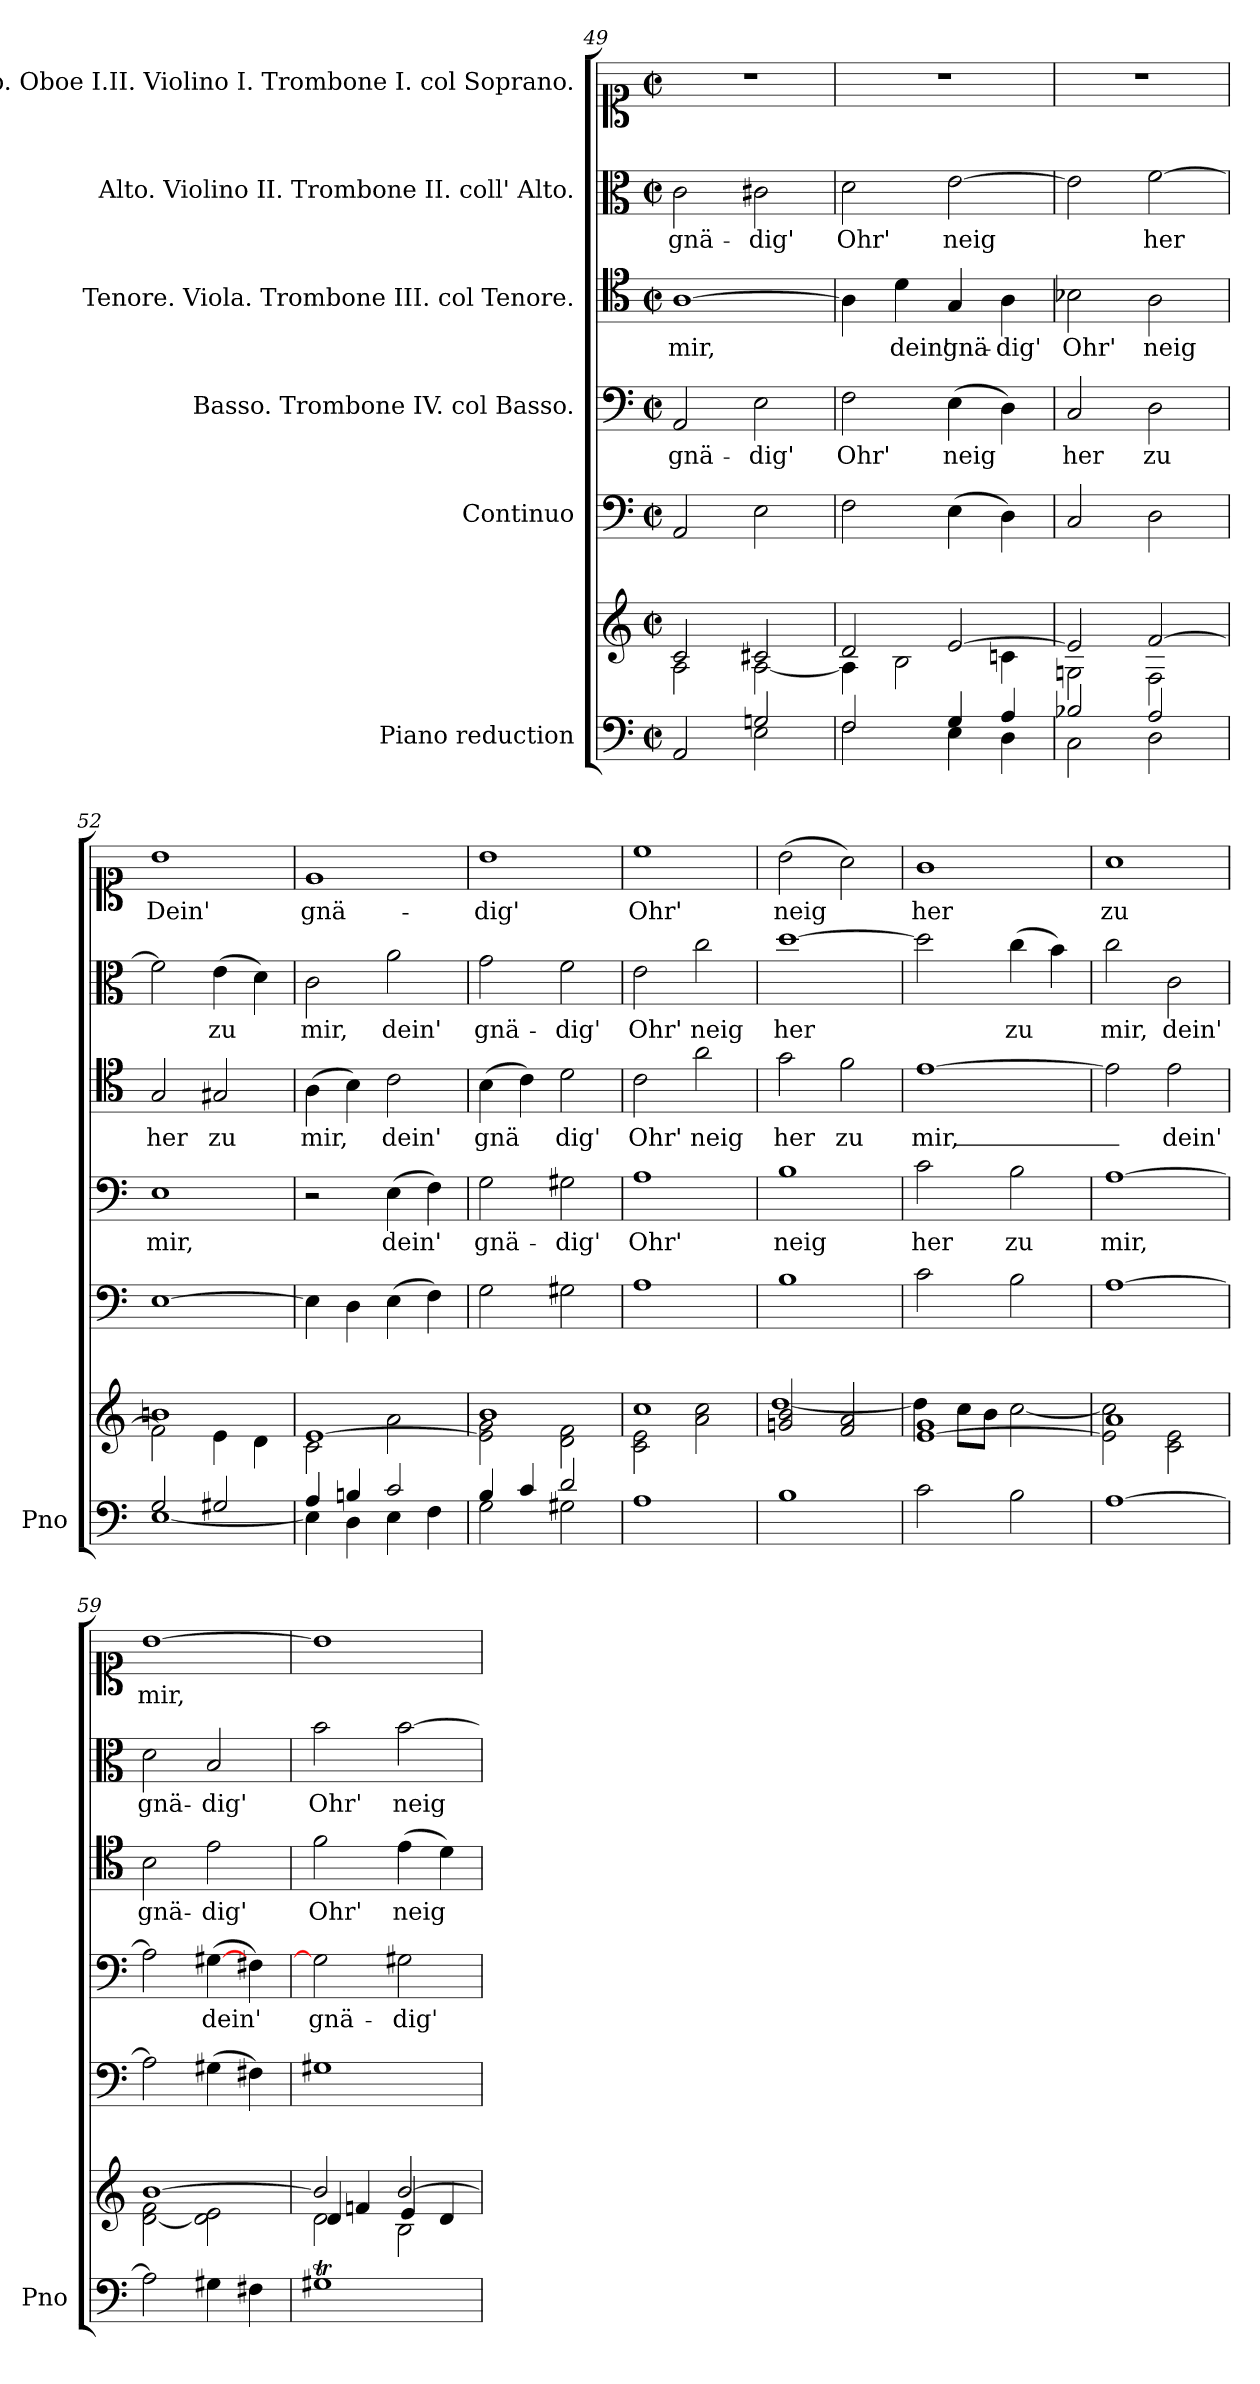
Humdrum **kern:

**kern	**kern	**kern	**kern	**text	**kern	**text	**kern	**text	**kern	**text
*part6	*part6	*part5	*part4	*part4	*part3	*part3	*part2	*part2	*part1	*part1
*staff7	*staff6	*staff5	*staff4	*staff4	*staff3	*staff3	*staff2	*staff2	*staff1	*staff1
*I"Piano reduction	*	*I"Continuo	*I"Basso. Trombone IV. col Basso.	*	*I"Tenore. Viola. Trombone III. col Tenore.	*	*I"Alto. Violino II. Trombone II. coll' Alto.	*	*I"Soprano. Oboe I.II. Violino I. Trombone I. col Soprano.	*
*I'Pno	*	*	*	*	*	*	*	*	*	*
*clefF4	*clefG2	*clefF4	*clefF4	*	*clefC4	*	*clefC3	*	*clefC1	*
*k[]	*k[]	*k[]	*k[]	*	*k[]	*	*k[]	*	*k[]	*
*M2/2	*M2/2	*M2/2	*M2/2	*	*M2/2	*	*M2/2	*	*M2/2	*
*met(c|)	*met(c|)	*met(c|)	*met(c|)	*	*met(c|)	*	*met(c|)	*	*met(c|)	*
=49	=49	=49	=49	=49	=49	=49	=49	=49	=49	=49
*^	*^	*	*	*	*	*	*	*	*	*
!	!	!	!	!	!	!LO:LY:b	!	!LO:LY:b	!	!LO:LY:b	!	!
2AA/	2ryy	2c/	2A\	2AA/	2AA/	gnä-	[1A	mir,	2c\	gnä-	1r	.
!	!	!	!	!	!	!LO:LY:b	!	!	!	!LO:LY:b	!	!
2Gn/	2E\	2c#X/	[2A\	2E\	2E\	dig'	.	.	2c#X\	dig'	.	.
=50	=50	=50	=50	=50	=50	=50	=50	=50	=50	=50	=50	=50
!	!	!	!	!	!	!LO:LY:b	!	!	!	!LO:LY:b	!	!
2F/	2F\	2d/	4A\]	2F\	2F\	Ohr'	4A\]	.	2d\	Ohr'	1r	.
!	!	!	!	!	!	!	!	!LO:LY:b	!	!	!	!
.	.	.	2B\	.	.	.	4d\	dein'	.	.	.	.
!	!	!	!	!	!	!LO:LY:b	!	!LO:LY:b	!	!LO:LY:b	!	!
4G/	4E\	[2e/	.	(4E\	(4E\	neig	4G/	gnä-	[2e\	neig	.	.
!	!	!	!	!	!	!	!	!LO:LY:b	!	!	!	!
4A/	4D\	.	4cn\	4D\)	4D\)	.	4A\	dig'	.	.	.	.
!!LO:PB:g=z
=51	=51	=51	=51	=51	=51	=51	=51	=51	=51	=51	=51	=51
!	!	!	!	!	!	!LO:LY:b	!	!LO:LY:b	!	!	!	!
2B-X/	2C\	2e/]	2Gn\	2C/	2C/	her	2B-X\	Ohr'	2e\]	.	1r	.
!	!	!	!	!	!	!LO:LY:b	!	!LO:LY:b	!	!LO:LY:b	!	!
2A/	2D\	[<2f/	2F\	2D\	2D\	zu	2A\	neig	[2f\	her	.	.
=52	=52	=52	=52	=52	=52	=52	=52	=52	=52	=52	=52	=52
!	!	!	!	!	!	!LO:LY:b	!	!LO:LY:b	!	!	!	!LO:LY:b
2G/	[1E	1bn	2f\]	[1E	1E	mir,	2G/	her	2f\]	.	1b	Dein'
!	!	!	!	!	!	!	!	!LO:LY:b	!	!LO:LY:b	!	!
2G#X/	.	.	4e\	.	.	.	2G#X/	zu	(4e\	zu	.	.
.	.	.	4d\	.	.	.	.	.	4d\)	.	.	.
=53	=53	=53	=53	=53	=53	=53	=53	=53	=53	=53	=53	=53
!	!	!	!	!	!	!	!	!LO:LY:b	!	!LO:LY:b	!	!LO:LY:b
4A/	4E\]	[<1e	2c\	4E\]	2r	.	(4A\	mir,	2c\	mir,	1e	gnä-
4Bn/	4D\	.	.	4D\	.	.	4B\)	.	.	.	.	.
!	!	!	!	!	!	!LO:LY:b	!	!LO:LY:b	!	!LO:LY:b	!	!
2c/	4E\	.	2a\	(4E\	(4E\	dein'	2c\	dein'	2a\	dein'	.	.
.	4F\	.	.	4F\)	4F\)	.	.	.	.	.	.	.
=54	=54	=54	=54	=54	=54	=54	=54	=54	=54	=54	=54	=54
!	!	!	!	!	!	!LO:LY:b	!	!LO:LY:b	!	!LO:LY:b	!	!LO:LY:b
4B/	2G\	1b	2e\] 2g\	2G\	2G\	gnä-	(4B\	gnä	2g\	gnä-	1b	dig'
4c/	.	.	.	.	.	.	4c\)	.	.	.	.	.
!	!	!	!	!	!	!LO:LY:b	!	!LO:LY:b	!	!LO:LY:b	!	!
2d/	2G#X\	.	2d\ 2f\	2G#X\	2G#X\	dig'	2d\	dig'	2f\	dig'	.	.
=55	=55	=55	=55	=55	=55	=55	=55	=55	=55	=55	=55	=55
!	!	!	!	!	!	!LO:LY:b	!	!LO:LY:b	!	!LO:LY:b	!	!LO:LY:b
*v	*v	*	*	*	*	*	*	*	*	*	*	*
1A	1cc	2c\ 2e\	1A	1A	Ohr'	2c\	Ohr'	2e\	Ohr'	1cc	Ohr'
!	!	!	!	!	!	!	!LO:LY:b	!	!LO:LY:b	!	!
.	.	2a\ 2cc\	.	.	.	2a\	neig	2cc\	neig	.	.
=56	=56	=56	=56	=56	=56	=56	=56	=56	=56	=56	=56
!	!	!	!	!	!LO:LY:b	!	!LO:LY:b	!	!LO:LY:b	!	!LO:LY:b
1B	2gn/ 2b/	[>1dd	1B	1B	neig	2g\	her	[1dd	her	(2b\	neig
!	!	!	!	!	!	!	!LO:LY:b	!	!	!	!
.	2f/ 2a/	.	.	.	.	2f\	zu	.	.	2a\)	.
=57	=57	=57	=57	=57	=57	=57	=57	=57	=57	=57	=57
!	!	!	!	!	!LO:LY:b	!	!LO:LY:b	!	!	!	!LO:LY:b
2c\	[<1e 1g	4dd\]	2c\	2c\	her	[1e	mir,_	2dd\]	.	1g	her
.	.	8cc\L	.	.	.	.	.	.	.	.	.
.	.	8b\J	.	.	.	.	.	.	.	.	.
!	!	!	!	!	!LO:LY:b	!	!	!	!LO:LY:b	!	!
2B\	.	[>2cc\	2B\	2B\	zu	.	.	(4cc\	zu	.	.
.	.	.	.	.	.	.	.	4b\)	.	.	.
=58	=58	=58	=58	=58	=58	=58	=58	=58	=58	=58	=58
!	!	!	!	!	!LO:LY:b	!	!LO:LY:b	!	!LO:LY:b	!	!LO:LY:b
[1A	1a	2e\] 2cc\]	[1A	[1A	mir,	2e\]	_	2cc\	mir,	1a	zu
!	!	!	!	!	!	!	!LO:LY:b	!	!LO:LY:b	!	!
.	.	2c\ 2e\	.	.	.	2e\	dein'	2c\	dein'	.	.
=59	=59	=59	=59	=59	=59	=59	=59	=59	=59	=59	=59
!	!	!	!	!	!	!	!LO:LY:b	!	!LO:LY:b	!	!LO:LY:b
2A\]	[1b	[2d\ 2f\	2A\]	2A\]	.	2B\	gnä-	2d\	gnä-	[1b	mir,
!	!	!	!	!	!LO:LY:b	!	!LO:LY:b	!	!LO:LY:b	!	!
4G#X\	.	2d\] 2e\	(4G#X\	([4G#X\	dein'	2e\	dig'	2B/	dig'	.	.
4F#X\	.	.	4F#X\)	4F#X\)	.	.	.	.	.	.	.
!!LO:LB:g=z
=60	=60	=60	=60	=60	=60	=60	=60	=60	=60	=60	=60
*	*	*^	*	*	*	*	*	*	*	*	*
!	!	!	!	!	!	!LO:LY:b	!	!LO:LY:b	!	!LO:LY:b	!	!
1G#Xt	2b/]	2d\	4d/	1G#X	2G#\]	gnä-	2f\	Ohr'	2b\	Ohr'	1b]	.
.	.	.	4fn/	.	.	.	.	.	.	.	.	.
!	!	!	!	!	!	!LO:LY:b	!	!LO:LY:b	!	!LO:LY:b	!	!
.	[2b/	2B\	4e/	.	2G#X\	dig'	(4e\	neig	[2b\	neig	.	.
.	.	.	4d/	.	.	.	4d\)	.	.	.	.	.
*	*v	*v	*v	*	*	*	*	*	*	*	*	*
=	=	=	=	=	=	=	=	=	=	=
*-	*-	*-	*-	*-	*-	*-	*-	*-	*-	*-
